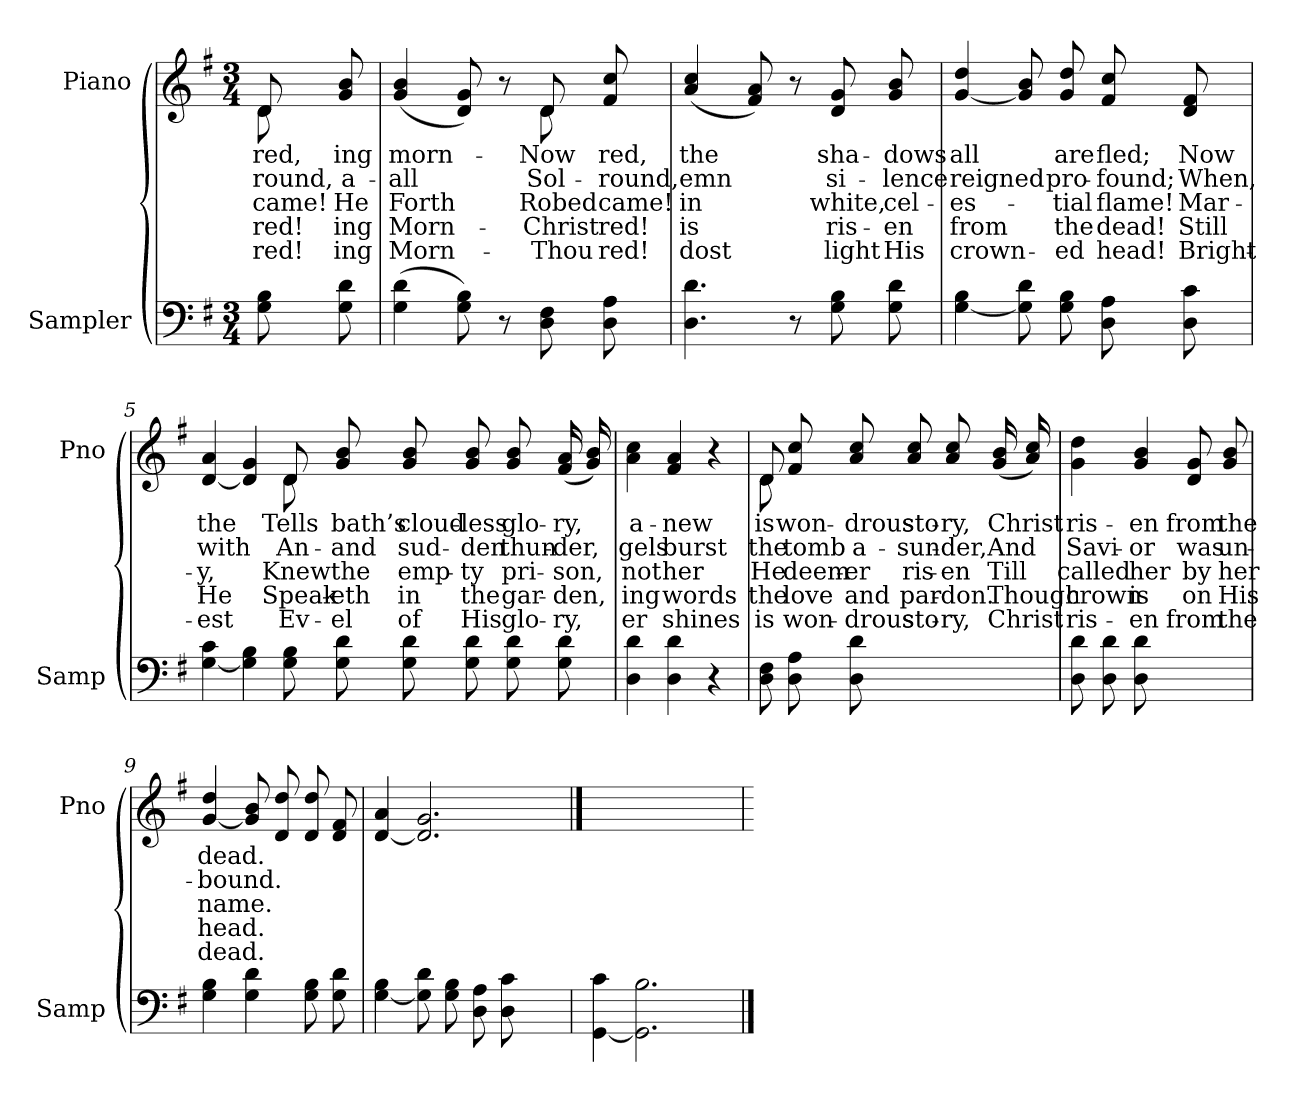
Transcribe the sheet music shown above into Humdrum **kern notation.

**kern	**kern	**text	**text	**text	**text	**text
*part2	*part1	*part1	*part1	*part1	*part1	*part1
*staff2	*staff1	*staff1	*staff1	*staff1	*staff1	*staff1
*I"Sampler	*I"Piano	*	*	*	*	*
*I'Samp	*I'Pno	*	*	*	*	*
*clefF4	*clefG2	*	*	*	*	*
*k[f#]	*k[f#]	*	*	*	*	*
*G:	*G:	*	*	*	*	*
*M3/4	*M3/4	*	*	*	*	*
=1	=1	=1	=1	=1	=1	=1
*	*^	*	*	*	*	*
8G 8B	8d/	8d	red,	-round,	came!	red!	red!
8G 8d	8g 8b	8ryy	-ing	a-	He	-ing	-ing
=2	=2	=2	=2	=2	=2	=2	=2
(4G 4d	(4g 4b	2ryy	morn-	all	Forth	Morn-	Morn-
8G 8B)	8d 8g)	.	.	.	.	.	.
8r	8r	.	.	.	.	.	.
8D 8F#	8d/	8d	Now	Sol-	Robed	Christ	Thou
8D 8A	8f# 8cc	8ryy	red,	-round,	came!	red!	red!
*	*v	*v	*	*	*	*	*
=3	=3	=3	=3	=3	=3	=3
4.D 4.d	(4a/ 4cc/	the	-emn	in	is	dost
.	8f#/ 8a/)	.	.	.	.	.
8r	8r	.	.	.	.	.
8G 8B	8d/ 8g/	sha-	si-	white,	ris-	light
8G 8d	8g/ 8b/	-dows	-lence	cel-	-en	His
=4	=4	=4	=4	=4	=4	=4
[4G 4B	[4g/ 4dd/	all	reigned	-es-	from	crown-
8G] 8d	8g/] 8b/	.	.	.	.	.
8G 8B	8g/ 8dd/	are	pro-	-tial	the	-ed
8D 8A	8f#/ 8cc/	fled;	-found;	flame!	dead!	head!
8D 8c	8d/ 8f#/	Now	When,	Mar-	Still	Bright-
=5	=5	=5	=5	=5	=5	=5
*	*^	*	*	*	*	*
[4G 4c	[4d/ 4a/	2ryy	the	with	-y,	He	-est
4G] 4B	4d/] 4g/	.	.	.	.	.	.
8G 8B	8d/	8d	Tells	An-	Knew	Speak-	Ev-
8G 8d	8g 8b	2ryy	-bath’s	and	the	-eth	-el
8G 8d	8g 8b	.	cloud-	sud-	emp-	in	of
8G 8d	8g 8b	.	-less	-den	-ty	the	His
8G 8d	8g 8b	.	glo-	thun-	pri-	gar-	glo-
8G 8d	(16f#/ 16a/	8ryy	-ry,	-der,	-son,	-den,	-ry,
.	16g/ 16b/)	.	.	.	.	.	.
*	*v	*v	*	*	*	*	*
=6	=6	=6	=6	=6	=6	=6
4D 4d	4a 4cc	a-	-gels	not	-ing	-er
4D 4d	4f# 4a	-new	burst	her	words	shines
4r	4r	.	.	.	.	.
=7	=7	=7	=7	=7	=7	=7
*	*^	*	*	*	*	*
8D 8F#	8d/	8d	is	the	He	the	is
8D 8A	8f#/ 8cc/	2ryy	won-	tomb	-deem-	love	won-
8D 8d	8a/ 8cc/	.	-drous	a-	-er	and	-drous
4.ryy	8a/ 8cc/	.	sto-	-sun-	ris-	par-	sto-
.	8a/ 8cc/	.	-ry,	-der,	-en	-don.	-ry,
.	(16g/ 16b/	8ryy	Christ	And	Till	Though	Christ
.	16a/ 16cc/)	.	.	.	.	.	.
*	*v	*v	*	*	*	*	*
=8	=8	=8	=8	=8	=8	=8
8D 8d	4g 4dd	ris-	Savi-	called	crown	ris-
8D 8d	.	.	.	.	.	.
8D 8d	4g 4b	-en	-or	her	is	-en
4.ryy	.	.	.	.	.	.
.	8d 8g	from	was	by	on	from
.	8g 8b	the	un-	her	His	the
=9	=9	=9	=9	=9	=9	=9
4G 4B	[4g/ 4dd/	dead.	-bound.	name.	head.	dead.
4G 4d	8g] 8b	.	.	.	.	.
.	8d 8dd	.	.	.	.	.
8G 8B	8d 8dd	.	.	.	.	.
8G 8d	8d 8f#	.	.	.	.	.
=10	=10	=10	=10	=10	=10	=10
[4G 4B	[4d 4a	.	.	.	.	.
8G] 8d	2.d] 2.g	.	.	.	.	.
8G 8B	.	.	.	.	.	.
8D 8A	.	.	.	.	.	.
8D 8c	.	.	.	.	.	.
4ryy	.	.	.	.	.	.
=	==	==	==	==	==	==
[4GG 4c	2.ryy	.	.	.	.	.
2.GG] 2.B	.	.	.	.	.	.
.	4ryy	.	.	.	.	.
==	=	=	=	=	=	=
*-	*-	*-	*-	*-	*-	*-
